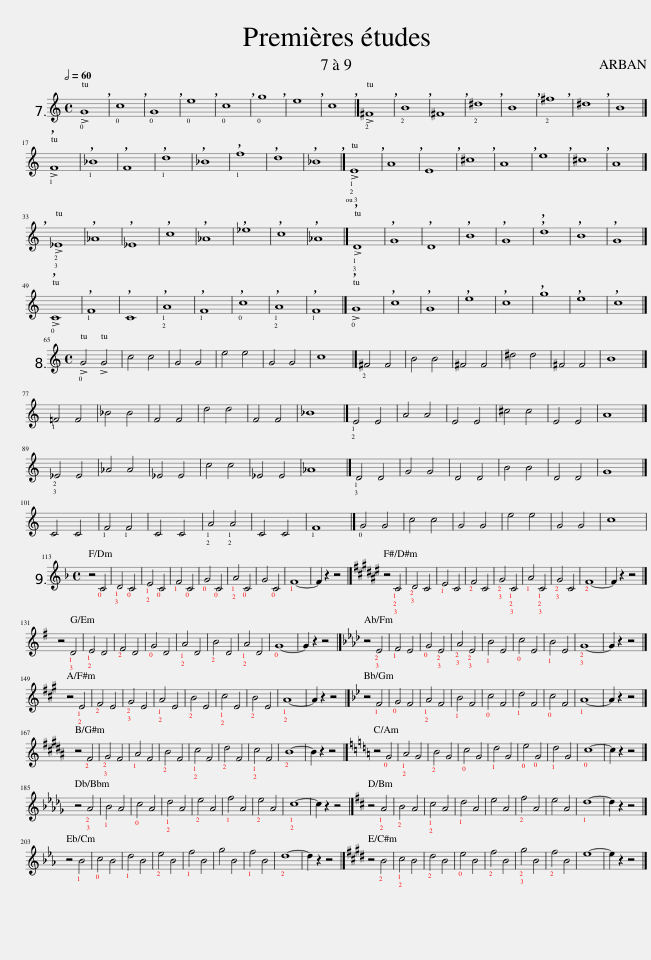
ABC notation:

X:1
L:1/8
Q:1/2=60
M:4/4
I:linebreak $
K:none
V:1 treble transpose=-2
V:1
[K:C] !>!G8 | c8 | G8 | e8 | c8 | %5
 g8 | e8 | c8 |] !>!^F8 | B8 | %10
 ^F8 | ^d8 | B8 | ^f8 | ^d8 | %15
 B8 |]$ !>!F8 | _B8 | F8 | d8 | %20
 _B8 | f8 | d8 | _B8 |] !>!E8 | %25
 A8 | E8 | ^c8 | A8 | e8 | %30
 ^c8 | A8 |]$ !>!_E8 | _A8 | _E8 | %35
 c8 | _A8 | _e8 | c8 | _A8 |] %40
 !>!D8 | G8 | D8 | B8 | G8 | %45
 d8 | B8 | G8 |]$ !>!C8 | F8 | %50
 C8 | A8 | F8 | c8 | A8 | %55
 F8 |] !>!G8 | c8 | G8 | e8 | %60
 c8 | g8 | e8 | c8 |]$[M:4/4] !>!G4 !>!G4 | %65
 c4 c4 | G4 G4 | e4 e4 | G4 G4 | c8 |] %70
 ^F4 F4 | B4 B4 | ^F4 F4 | ^d4 d4 | ^F4 F4 | %75
 B8 |]$ =F4 F4 | _B4 B4 | F4 F4 | d4 d4 | %80
 F4 F4 | _B8 |] E4 E4 | A4 A4 | E4 E4 | %85
 ^c4 c4 | E4 E4 | A8 |]$ _E4 E4 | _A4 A4 | %90
 _E4 E4 | c4 c4 | _E4 E4 | _A8 |] D4 D4 | %95
 G4 G4 | D4 D4 | B4 B4 | D4 D4 | G8 |]$ %100
 C4 C4 | F4 F4 | C4 C4 | A4 A4 | C4 C4 | %105
 F8 |] G4 G4 | c4 c4 | G4 G4 | e4 e4 | %110
 G4 G4 | c8 |$[K:F][M:4/4] z4 C4 | D4 C4 | E4 C4 | %115
 F4 C4 | G4 C4 | A4 C4 | G4 C4 | F8- | %120
 F2 z2 z4 |][K:F#] z4 C4 | D4 C4 | E4 C4 | F4 C4 | %125
 G4 C4 | A4 C4 | G4 C4 | F8- | F2 z2 z4 |]$ %130
[K:G] z4 D4 | E4 D4 | F4 D4 | G4 D4 | A4 D4 | %135
 B4 D4 | A4 D4 | G8- | G2 z2 z4 |][K:Ab] z4 E4 | %140
 F4 E4 | G4 E4 | A4 E4 | B4 E4 | c4 E4 | %145
 B4 E4 | G8- | G2 z2 z4 |]$[K:A] z4 E4 | F4 E4 | %150
 G4 E4 | A4 E4 | B4 E4 | c4 E4 | B4 E4 | %155
 A8- | A2 z2 z4 |][K:Bb] z4 F4 | G4 F4 | A4 F4 | %160
 B4 F4 | c4 F4 | d4 F4 | c4 F4 | A8- | %165
 A2 z2 z4 |]$[K:B] z4 F4 | G4 F4 | A4 F4 | B4 F4 | %170
 c4 F4 | d4 F4 | c4 F4 | B8- | B2 z2 z4 |] %175
[K:C] z4 G4 | A4 G4 | B4 G4 | c4 G4 | d4 G4 | %180
 e4 G4 | d4 G4 | c8- | c2 z2 z4 |]$[K:Db] z4 A4 | %185
 B4 A4 | c4 A4 | d4 A4 | e4 A4 | f4 A4 | %190
 e4 A4 | c8- | c2 z2 z4 |][K:D] z4 A4 | B4 A4 | %195
 c4 A4 | d4 A4 | e4 A4 | f4 A4 | e4 A4 | %200
 d8- | d2 z2 z4 |]$[K:Eb] z4 B4 | c4 B4 | d4 B4 | %205
 e4 B4 | f4 B4 | g4 B4 | f4 B4 | d8- | %210
 d2 z2 z4 |][K:E] z4 B4 | c4 B4 | d4 B4 | e4 B4 | %215
 f4 B4 | g4 B4 | f4 B4 | e8- | e2 z2 z4 |] %220
